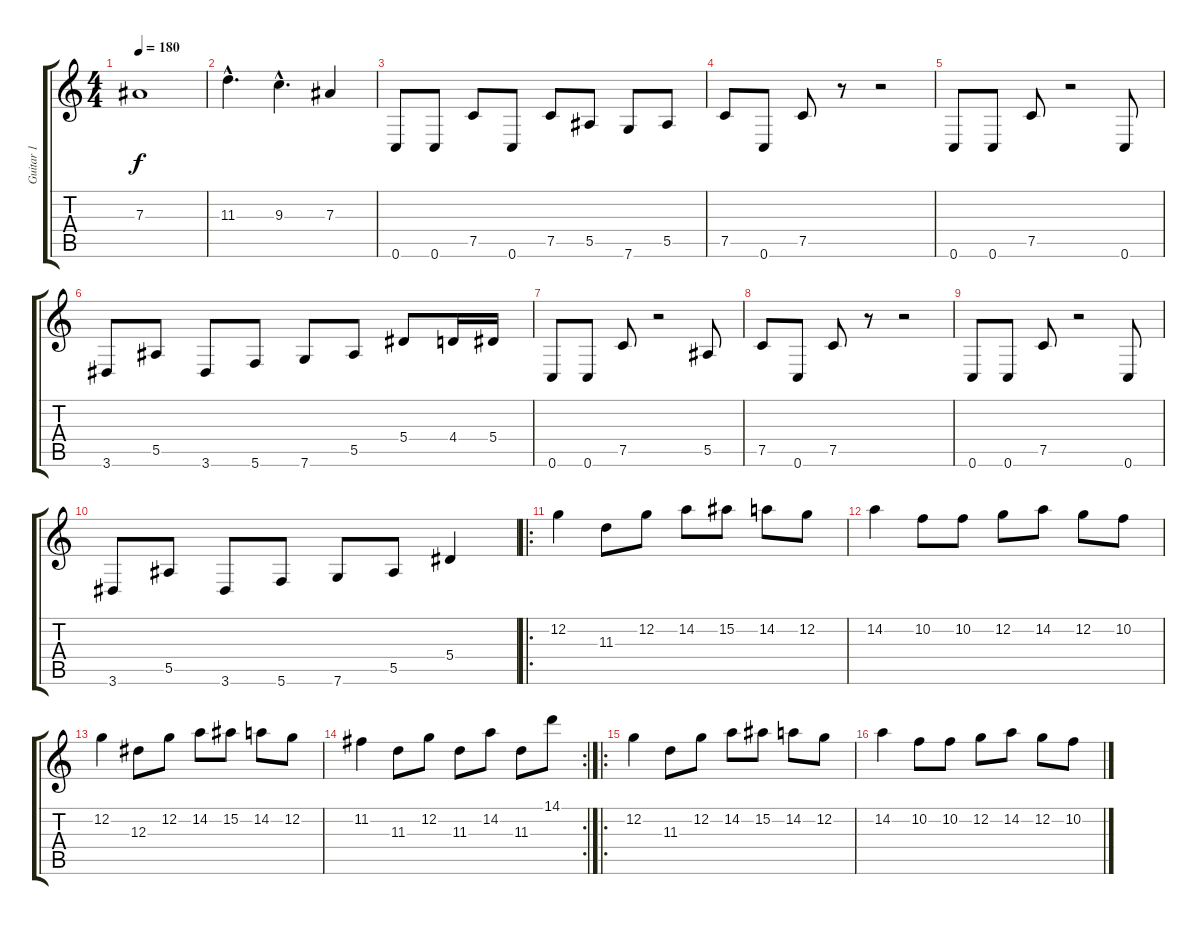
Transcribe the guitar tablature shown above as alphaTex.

\track ("Guitar 1" "Guitar 1") {instrument distortionguitar}
\staff {score tabs}
\tuning (C4 G3 Eb3 Bb2 F2 C2) {hide}
\ts (4 4)
\tempo 180
\clef g2
\ks c
7.3.1{dy f} |
11.3{hac}.4{d} 9.3{hac}.4{d} 7.3.4 |
0.6.8 0.6.8 7.5.8 0.6.8 7.5.8 5.5.8 7.6.8 5.5.8 |
7.5.8 0.6.8 7.5.8 r.8 r.2 |
0.6.8 0.6.8 7.5.8 r.2 0.6.8 |
3.6.8 5.5.8 3.6.8 5.6.8 7.6.8 5.5.8 5.4.8 4.4.16 5.4.16 |
0.6.8 0.6.8 7.5.8 r.2 5.5.8 |
7.5.8 0.6.8 7.5.8 r.8 r.2 |
0.6.8 0.6.8 7.5.8 r.2 0.6.8 |
3.6.8 5.5.8 3.6.8 5.6.8 7.6.8 5.5.8 5.4.4 |
\ro
12.2.4 11.3.8 12.2.8 14.2.8 15.2.8 14.2.8 12.2.8 |
14.2.4 10.2.8 10.2.8 12.2.8 14.2.8 12.2.8 10.2.8 |
12.2.4 12.3.8 12.2.8 14.2.8 15.2.8 14.2.8 12.2.8 |
\rc 2
11.2.4 11.3.8 12.2.8 11.3.8 14.2.8 11.3.8 14.1.8 |
\ro
12.2.4 11.3.8 12.2.8 14.2.8 15.2.8 14.2.8 12.2.8 |
14.2.4 10.2.8 10.2.8 12.2.8 14.2.8 12.2.8 10.2.8
